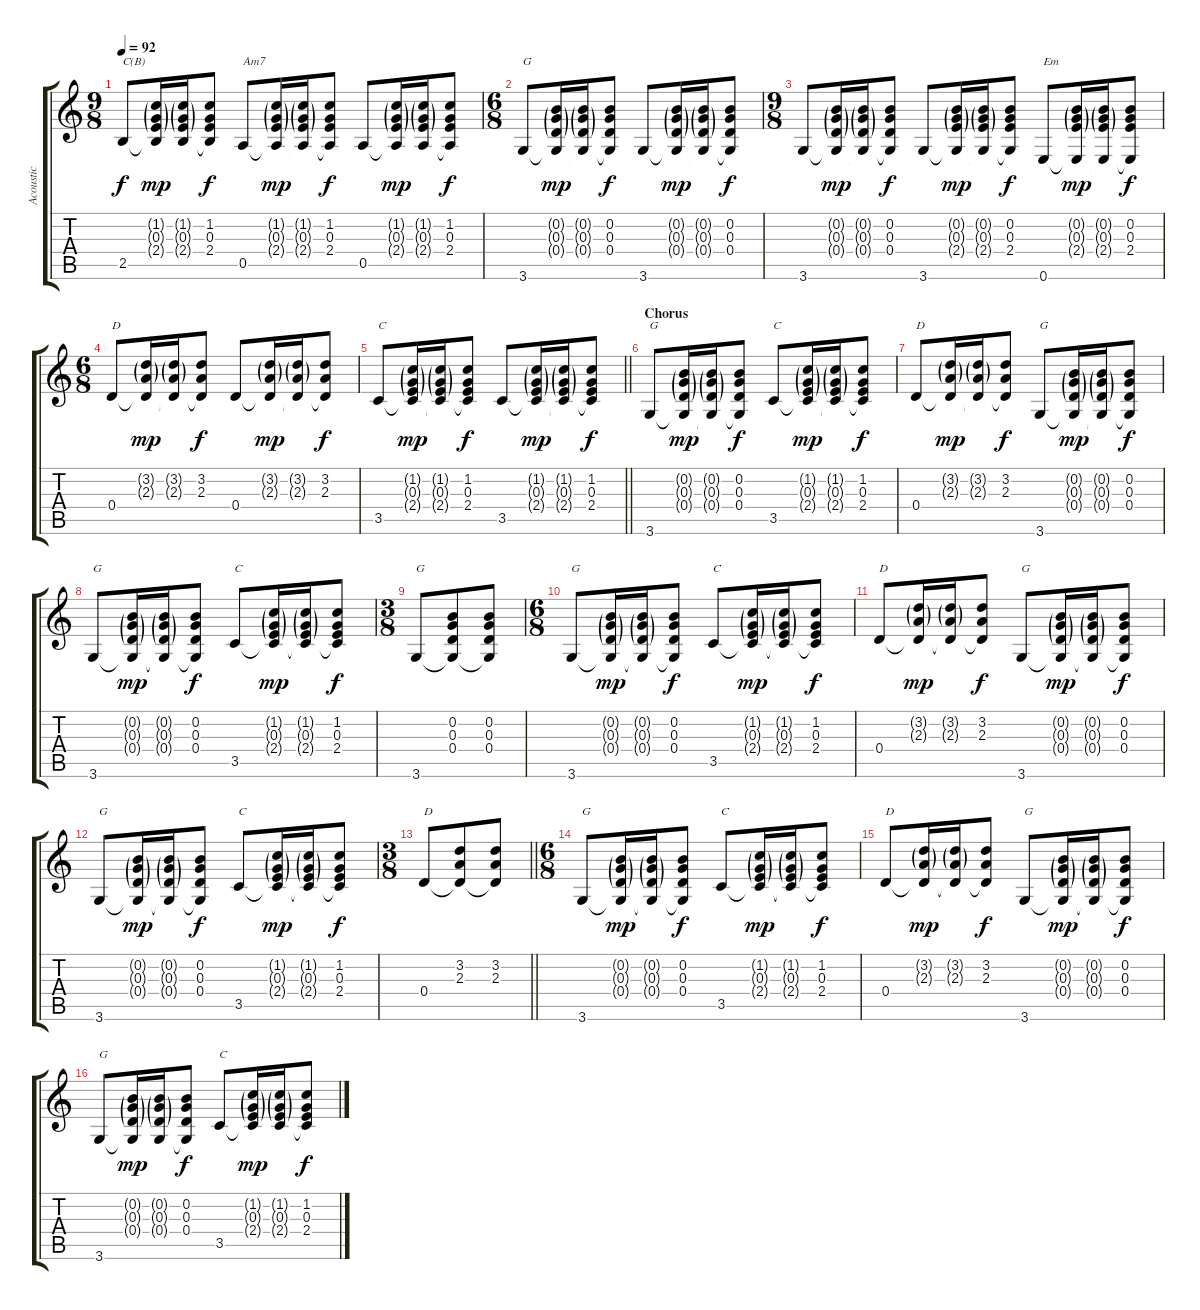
\track ("Acoustic" "Acoustic") {instrument acousticguitarsteel}
\staff {score tabs}
\tuning (E4 B3 G3 D3 A2 E2) {hide}
\ts (9 8)
\tempo 92
\clef g2
\ks c
2.5.8{txt "C(B)" dy f} (1.2{g} 0.3{g} 2.4{g} 2.5{t}).16{dy mp} (1.2{g} 0.3{g} 2.4{g} 2.5{t}).16 (1.2 0.3 2.4 2.5{t}).8{dy f} 0.5.8{txt "Am7"} (1.2{g} 0.3{g} 2.4{g} 0.5{t}).16{dy mp} (1.2{g} 0.3{g} 2.4{g} 0.5{t}).16 (1.2 0.3 2.4 0.5{t}).8{dy f} 0.5.8 (1.2{g} 0.3{g} 2.4{g} 0.5{t}).16{dy mp} (1.2{g} 0.3{g} 2.4{g} 0.5{t}).16 (1.2 0.3 2.4 0.5{t}).8{dy f} |
\ts (6 8)
3.6.8{txt "G"} (0.2{g} 0.3{g} 0.4{g} 3.6{t}).16{dy mp} (0.2{g} 0.3{g} 0.4{g} 3.6{t}).16 (0.2 0.3 0.4 3.6{t}).8{dy f} 3.6.8 (0.2{g} 0.3{g} 0.4{g} 3.6{t}).16{dy mp} (0.2{g} 0.3{g} 0.4{g} 3.6{t}).16 (0.2 0.3 0.4 3.6{t}).8{dy f} |
\ts (9 8)
3.6.8 (0.2{g} 0.3{g} 0.4{g} 3.6{t}).16{dy mp} (0.2{g} 0.3{g} 0.4{g} 3.6{t}).16 (0.2 0.3 0.4 3.6{t}).8{dy f} 3.6.8 (0.2{g} 0.3{g} 2.4{g} 3.6{t}).16{dy mp} (0.2{g} 0.3{g} 2.4{g} 3.6{t}).16 (0.2 0.3 2.4 3.6{t}).8{dy f} 0.6.8{txt "Em"} (0.2{g} 0.3{g} 2.4{g} 0.6{t}).16{dy mp} (0.2{g} 0.3{g} 2.4{g} 0.6{t}).16 (0.2 0.3 2.4 0.6{t}).8{dy f} |
\ts (6 8)
0.4.8{txt "D"} (3.2{g} 2.3{g} 0.4{t}).16{dy mp} (3.2{g} 2.3{g} 0.4{t}).16 (3.2 2.3 0.4{t}).8{dy f} 0.4.8 (3.2{g} 2.3{g} 0.4{t}).16{dy mp} (3.2{g} 2.3{g} 0.4{t}).16 (3.2 2.3 0.4{t}).8{dy f} |
\barLineRight lightlight
3.5.8{txt "C"} (1.2{g} 0.3{g} 2.4{g} 3.5{t}).16{dy mp} (1.2{g} 0.3{g} 2.4{g} 3.5{t}).16 (1.2 0.3 2.4 3.5{t}).8{dy f} 3.5.8 (1.2{g} 0.3{g} 2.4{g} 3.5{t}).16{dy mp} (1.2{g} 0.3{g} 2.4{g} 3.5{t}).16 (1.2 0.3 2.4 3.5{t}).8{dy f} |
\section ("" "Chorus")
3.6.8{txt "G"} (0.2{g} 0.3{g} 0.4{g} 3.6{t}).16{dy mp} (0.2{g} 0.3{g} 0.4{g} 3.6{t}).16 (0.2 0.3 0.4 3.6{t}).8{dy f} 3.5.8{txt "C"} (1.2{g} 0.3{g} 2.4{g} 3.5{t}).16{dy mp} (1.2{g} 0.3{g} 2.4{g} 3.5{t}).16 (1.2 0.3 2.4 3.5{t}).8{dy f} |
0.4.8{txt "D"} (3.2{g} 2.3{g} 0.4{t}).16{dy mp} (3.2{g} 2.3{g} 0.4{t}).16 (3.2 2.3 0.4{t}).8{dy f} 3.6.8{txt "G"} (0.2{g} 0.3{g} 0.4{g} 3.6{t}).16{dy mp} (0.2{g} 0.3{g} 0.4{g} 3.6{t}).16 (0.2 0.3 0.4 3.6{t}).8{dy f} |
3.6.8{txt "G"} (0.2{g} 0.3{g} 0.4{g} 3.6{t}).16{dy mp} (0.2{g} 0.3{g} 0.4{g} 3.6{t}).16 (0.2 0.3 0.4 3.6{t}).8{dy f} 3.5.8{txt "C"} (1.2{g} 0.3{g} 2.4{g} 3.5{t}).16{dy mp} (1.2{g} 0.3{g} 2.4{g} 3.5{t}).16 (1.2 0.3 2.4 3.5{t}).8{dy f} |
\ts (3 8)
3.6.8{txt "G"} (0.2 0.3 0.4 3.6{t}).8 (0.2 0.3 0.4 3.6{t}).8 |
\ts (6 8)
3.6.8{txt "G"} (0.2{g} 0.3{g} 0.4{g} 3.6{t}).16{dy mp} (0.2{g} 0.3{g} 0.4{g} 3.6{t}).16 (0.2 0.3 0.4 3.6{t}).8{dy f} 3.5.8{txt "C"} (1.2{g} 0.3{g} 2.4{g} 3.5{t}).16{dy mp} (1.2{g} 0.3{g} 2.4{g} 3.5{t}).16 (1.2 0.3 2.4 3.5{t}).8{dy f} |
0.4.8{txt "D"} (3.2{g} 2.3{g} 0.4{t}).16{dy mp} (3.2{g} 2.3{g} 0.4{t}).16 (3.2 2.3 0.4{t}).8{dy f} 3.6.8{txt "G"} (0.2{g} 0.3{g} 0.4{g} 3.6{t}).16{dy mp} (0.2{g} 0.3{g} 0.4{g} 3.6{t}).16 (0.2 0.3 0.4 3.6{t}).8{dy f} |
3.6.8{txt "G"} (0.2{g} 0.3{g} 0.4{g} 3.6{t}).16{dy mp} (0.2{g} 0.3{g} 0.4{g} 3.6{t}).16 (0.2 0.3 0.4 3.6{t}).8{dy f} 3.5.8{txt "C"} (1.2{g} 0.3{g} 2.4{g} 3.5{t}).16{dy mp} (1.2{g} 0.3{g} 2.4{g} 3.5{t}).16 (1.2 0.3 2.4 3.5{t}).8{dy f} |
\ts (3 8)
\barLineRight lightlight
0.4.8{txt "D"} (3.2 2.3 0.4{t}).8 (3.2 2.3 0.4{t}).8 |
\ts (6 8)
3.6.8{txt "G"} (0.2{g} 0.3{g} 0.4{g} 3.6{t}).16{dy mp} (0.2{g} 0.3{g} 0.4{g} 3.6{t}).16 (0.2 0.3 0.4 3.6{t}).8{dy f} 3.5.8{txt "C"} (1.2{g} 0.3{g} 2.4{g} 3.5{t}).16{dy mp} (1.2{g} 0.3{g} 2.4{g} 3.5{t}).16 (1.2 0.3 2.4 3.5{t}).8{dy f} |
0.4.8{txt "D"} (3.2{g} 2.3{g} 0.4{t}).16{dy mp} (3.2{g} 2.3{g} 0.4{t}).16 (3.2 2.3 0.4{t}).8{dy f} 3.6.8{txt "G"} (0.2{g} 0.3{g} 0.4{g} 3.6{t}).16{dy mp} (0.2{g} 0.3{g} 0.4{g} 3.6{t}).16 (0.2 0.3 0.4 3.6{t}).8{dy f} |
3.6.8{txt "G"} (0.2{g} 0.3{g} 0.4{g} 3.6{t}).16{dy mp} (0.2{g} 0.3{g} 0.4{g} 3.6{t}).16 (0.2 0.3 0.4 3.6{t}).8{dy f} 3.5.8{txt "C"} (1.2{g} 0.3{g} 2.4{g} 3.5{t}).16{dy mp} (1.2{g} 0.3{g} 2.4{g} 3.5{t}).16 (1.2 0.3 2.4 3.5{t}).8{dy f}
